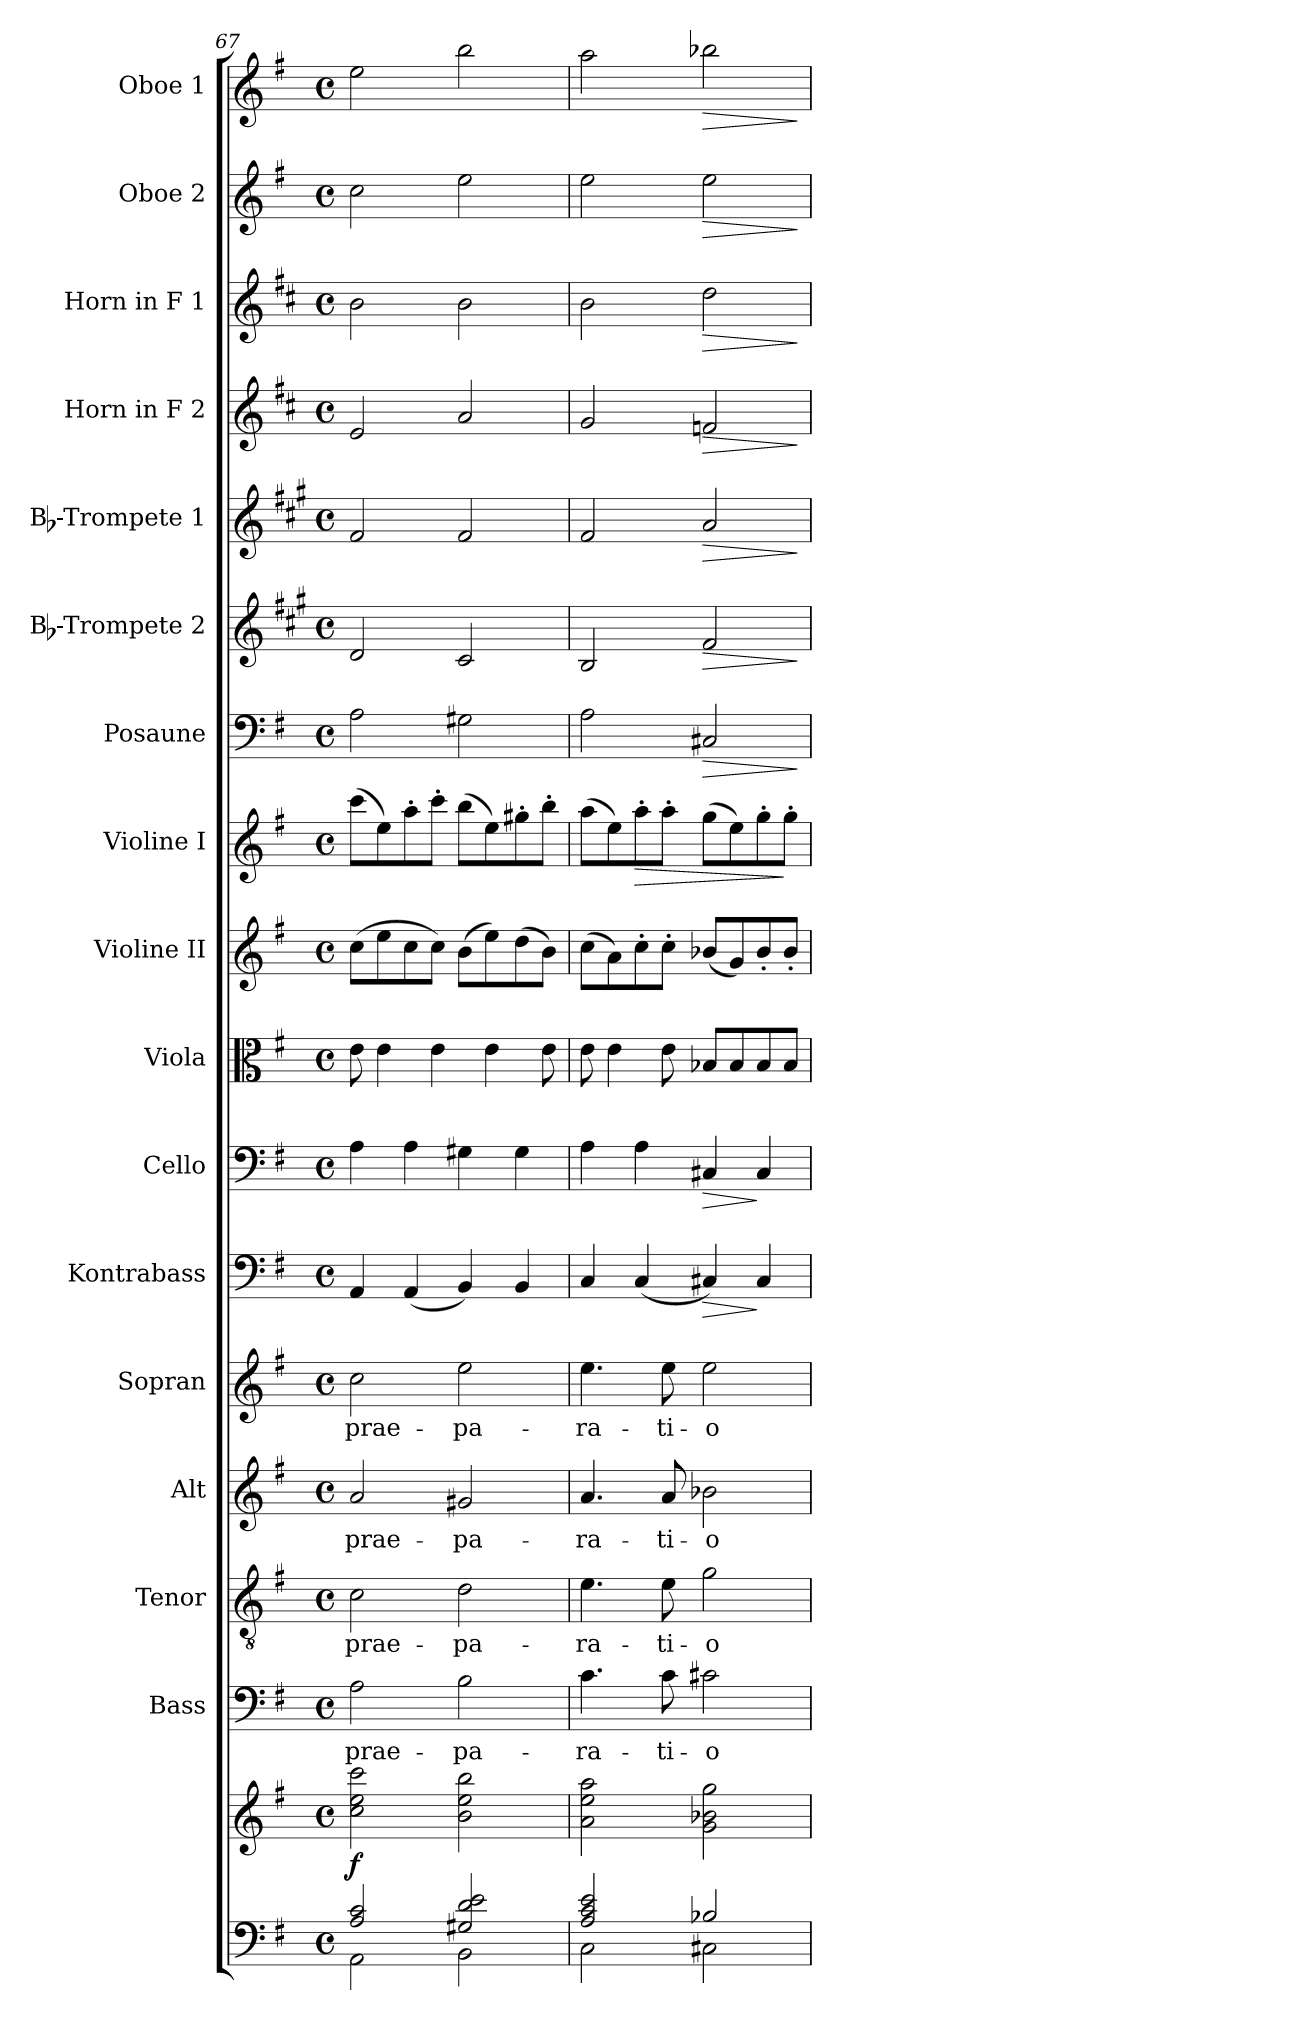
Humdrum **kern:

**kern	**kern	**dynam	**kern	**text	**kern	**text	**kern	**text	**kern	**text	**kern	**dynam	**kern	**dynam	**kern	**kern	**kern	**dynam	**kern	**dynam	**kern	**dynam	**kern	**dynam	**kern	**dynam	**kern	**dynam	**kern	**dynam	**kern	**dynam
*part17	*part17	*part17	*part16	*part16	*part15	*part15	*part14	*part14	*part13	*part13	*part12	*part12	*part11	*part11	*part10	*part9	*part8	*part8	*part7	*part7	*part6	*part6	*part5	*part5	*part4	*part4	*part3	*part3	*part2	*part2	*part1	*part1
*staff18	*staff17	*staff17/18	*staff16	*staff16	*staff15	*staff15	*staff14	*staff14	*staff13	*staff13	*staff12	*staff12	*staff11	*staff11	*staff10	*staff9	*staff8	*staff8	*staff7	*staff7	*staff6	*staff6	*staff5	*staff5	*staff4	*staff4	*staff3	*staff3	*staff2	*staff2	*staff1	*staff1
*	*	*	*I"Bass	*	*I"Tenor	*	*I"Alt	*	*I"Sopran	*	*I"Kontrabass	*	*I"Cello	*	*I"Viola	*I"Violine II	*I"Violine I	*	*I"Posaune	*	*I"Bb-Trompete 2	*	*I"Bb-Trompete 1	*	*I"Horn in F 2	*	*I"Horn in F 1	*	*I"Oboe 2	*	*I"Oboe 1	*
*	*	*	*I'B.	*	*I'T.	*	*I'A.	*	*I'S.	*	*I'Kb.	*	*	*	*I'Vla.	*I'Vl. II	*I'Vl. I	*	*I'Pos.	*	*I'Bb Trp. 2	*	*I'Bb Trp. 1	*	*	*	*	*	*I'Ob. 2	*	*I'Ob. 1	*
*clefF4	*clefG2	*	*clefF4	*	*clefGv2	*	*clefG2	*	*clefG2	*	*clefF4	*	*clefF4	*	*clefC3	*clefG2	*clefG2	*	*clefF4	*	*clefG2	*	*clefG2	*	*clefG2	*	*clefG2	*	*clefG2	*	*clefG2	*
*	*	*	*	*	*	*	*	*	*	*	*ITrd7c12	*	*	*	*	*	*	*	*	*	*ITrd1c2	*	*ITrd1c2	*	*ITrd4c7	*	*ITrd4c7	*	*	*	*	*
*k[f#]	*k[f#]	*	*k[f#]	*	*k[f#]	*	*k[f#]	*	*k[f#]	*	*k[f#]	*	*k[f#]	*	*k[f#]	*k[f#]	*k[f#]	*	*k[f#]	*	*k[f#]	*	*k[f#]	*	*k[f#]	*	*k[f#]	*	*k[f#]	*	*k[f#]	*
*G:	*G:	*	*G:	*	*G:	*	*G:	*	*G:	*	*G:	*	*G:	*	*G:	*G:	*G:	*	*G:	*	*G:	*	*G:	*	*G:	*	*G:	*	*G:	*	*G:	*
*M4/4	*M4/4	*	*M4/4	*	*M4/4	*	*M4/4	*	*M4/4	*	*M4/4	*	*M4/4	*	*M4/4	*M4/4	*M4/4	*	*M4/4	*	*M4/4	*	*M4/4	*	*M4/4	*	*M4/4	*	*M4/4	*	*M4/4	*
*met(c)	*met(c)	*	*met(c)	*	*met(c)	*	*met(c)	*	*met(c)	*	*met(c)	*	*met(c)	*	*met(c)	*met(c)	*met(c)	*	*met(c)	*	*met(c)	*	*met(c)	*	*met(c)	*	*met(c)	*	*met(c)	*	*met(c)	*
=67	=67	=67	=67	=67	=67	=67	=67	=67	=67	=67	=67	=67	=67	=67	=67	=67	=67	=67	=67	=67	=67	=67	=67	=67	=67	=67	=67	=67	=67	=67	=67	=67
*^	*	*	*	*	*	*	*	*	*	*	*	*	*	*	*	*	*	*	*	*	*	*	*	*	*	*	*	*	*	*	*	*
!	!	!	!LO:DY:b	!	!LO:LY:b	!	!LO:LY:b	!	!LO:LY:b	!	!LO:LY:b	!	!	!	!	!	!	!	!	!	!	!	!	!	!	!	!	!	!	!	!	!	!
2A/ 2c/	2AA\	2cc\ 2ee\ 2ccc\	f	2A\	prae-	2c\	prae-	2a/	prae-	2cc\	prae-	4AAA/	.	4A\	.	8e\	(>8cc\L	(>8ccc\L	.	2A\	.	2c/	.	2e/	.	2A/	.	2e\	.	2cc\	.	2ee\	.
.	.	.	.	.	.	.	.	.	.	.	.	.	.	.	.	4e\	8ee\	8ee\)	.	.	.	.	.	.	.	.	.	.	.	.	.	.	.
.	.	.	.	.	.	.	.	.	.	.	.	(<4AAA/	.	4A\	.	.	8cc\	8aa'>\	.	.	.	.	.	.	.	.	.	.	.	.	.	.	.
.	.	.	.	.	.	.	.	.	.	.	.	.	.	.	.	4e\	8cc\J)	8ccc'>\J	.	.	.	.	.	.	.	.	.	.	.	.	.	.	.
!	!	!	!	!	!LO:LY:b	!	!LO:LY:b	!	!LO:LY:b	!	!LO:LY:b	!	!	!	!	!	!	!	!	!	!	!	!	!	!	!	!	!	!	!	!	!	!
2G#X/ 2d/ 2e/	2BB\	2b\ 2ee\ 2bb\	.	2B\	-pa-	2d\	-pa-	2g#X/	-pa-	2ee\	-pa-	4BBB/)	.	4G#X\	.	.	(>8b\L	(>8bb\L	.	2G#X\	.	2B/	.	2e/	.	2d/	.	2e\	.	2ee\	.	2bb\	.
.	.	.	.	.	.	.	.	.	.	.	.	.	.	.	.	4e\	8ee\)	8ee\)	.	.	.	.	.	.	.	.	.	.	.	.	.	.	.
.	.	.	.	.	.	.	.	.	.	.	.	4BBB/	.	4G#\	.	.	(>8dd\	8gg#X'>\	.	.	.	.	.	.	.	.	.	.	.	.	.	.	.
.	.	.	.	.	.	.	.	.	.	.	.	.	.	.	.	8e\	8b\J)	8bb'>\J	.	.	.	.	.	.	.	.	.	.	.	.	.	.	.
=68	=68	=68	=68	=68	=68	=68	=68	=68	=68	=68	=68	=68	=68	=68	=68	=68	=68	=68	=68	=68	=68	=68	=68	=68	=68	=68	=68	=68	=68	=68	=68	=68	=68
!	!	!	!	!	!LO:LY:b	!	!LO:LY:b	!	!LO:LY:b	!	!LO:LY:b	!	!	!	!	!	!	!	!	!	!	!	!	!	!	!	!	!	!	!	!	!	!
2A/ 2c/ 2e/	2C\	2a\ 2ee\ 2aa\	.	4.c\	-ra-	4.e\	-ra-	4.a/	-ra-	4.ee\	-ra-	4CC/	.	4A\	.	8e\	(>8cc\L	(>8aa\L	.	2A\	.	2A/	.	2e/	.	2c/	.	2e\	.	2ee\	.	2aa\	.
.	.	.	.	.	.	.	.	.	.	.	.	.	.	.	.	4e\	8a\)	8ee\)	.	.	.	.	.	.	.	.	.	.	.	.	.	.	.
!	!	!	!	!	!	!	!	!	!	!	!	!	!	!	!	!	!	!	!LO:HP:b	!	!	!	!	!	!	!	!	!	!	!	!	!	!
.	.	.	.	.	.	.	.	.	.	.	.	(<4CC/	.	4A\	.	.	8cc'>\	8aa'>\	>	.	.	.	.	.	.	.	.	.	.	.	.	.	.
!	!	!	!	!	!LO:LY:b	!	!LO:LY:b	!	!LO:LY:b	!	!LO:LY:b	!	!	!	!	!	!	!	!	!	!	!	!	!	!	!	!	!	!	!	!	!	!
.	.	.	.	8c\	-ti-	8e\	-ti-	8a/	-ti-	8ee\	-ti-	.	.	.	.	8e\	8cc'>\J	8aa'>\J	.	.	.	.	.	.	.	.	.	.	.	.	.	.	.
!	!	!	!	!	!LO:LY:b	!	!LO:LY:b	!	!LO:LY:b	!	!LO:LY:b	!	!LO:HP:b	!	!LO:HP:b	!	!	!	!	!	!LO:HP:b	!	!LO:HP:b	!	!LO:HP:b	!	!LO:HP:b	!	!LO:HP:b	!	!LO:HP:b	!	!LO:HP:b
2B-X/	2C#X\	2g\ 2b-X\ 2gg\	.	2c#X\	-o	2g\	-o	2b-X\	-o	2ee\	-o	4CC#X/)	>	4C#X/	>	8B-X/L	(<8b-X/L	(>8gg\L	.	2C#X/	>	2e/	>	2g/	>	2B-X/	>	2g\	>	2ee\	>	2bb-X\	>
.	.	.	.	.	.	.	.	.	.	.	.	.	.	.	.	8B-/	8g/)	8ee\)	.	.	.	.	.	.	.	.	.	.	.	.	.	.	.
.	.	.	.	.	.	.	.	.	.	.	.	4CC#/	]	4C#/	]	8B-/	8b-'</	8gg'>\	.	.	.	.	.	.	.	.	.	.	.	.	.	.	.
.	.	.	.	.	.	.	.	.	.	.	.	.	.	.	.	8B-/J	8b-'</J	8gg'>\J	]	.	.	.	.	.	.	.	.	.	.	.	.	.	.
*v	*v	*	*	*	*	*	*	*	*	*	*	*	*	*	*	*	*	*	*	*	*	*	*	*	*	*	*	*	*	*	*	*	*
.	.	.	.	.	.	.	.	.	.	.	.	.	.	.	.	.	.	.	.	]	.	]	.	]	.	]	.	]	.	]	.	]
=	=	=	=	=	=	=	=	=	=	=	=	=	=	=	=	=	=	=	=	=	=	=	=	=	=	=	=	=	=	=	=	=
*-	*-	*-	*-	*-	*-	*-	*-	*-	*-	*-	*-	*-	*-	*-	*-	*-	*-	*-	*-	*-	*-	*-	*-	*-	*-	*-	*-	*-	*-	*-	*-	*-
